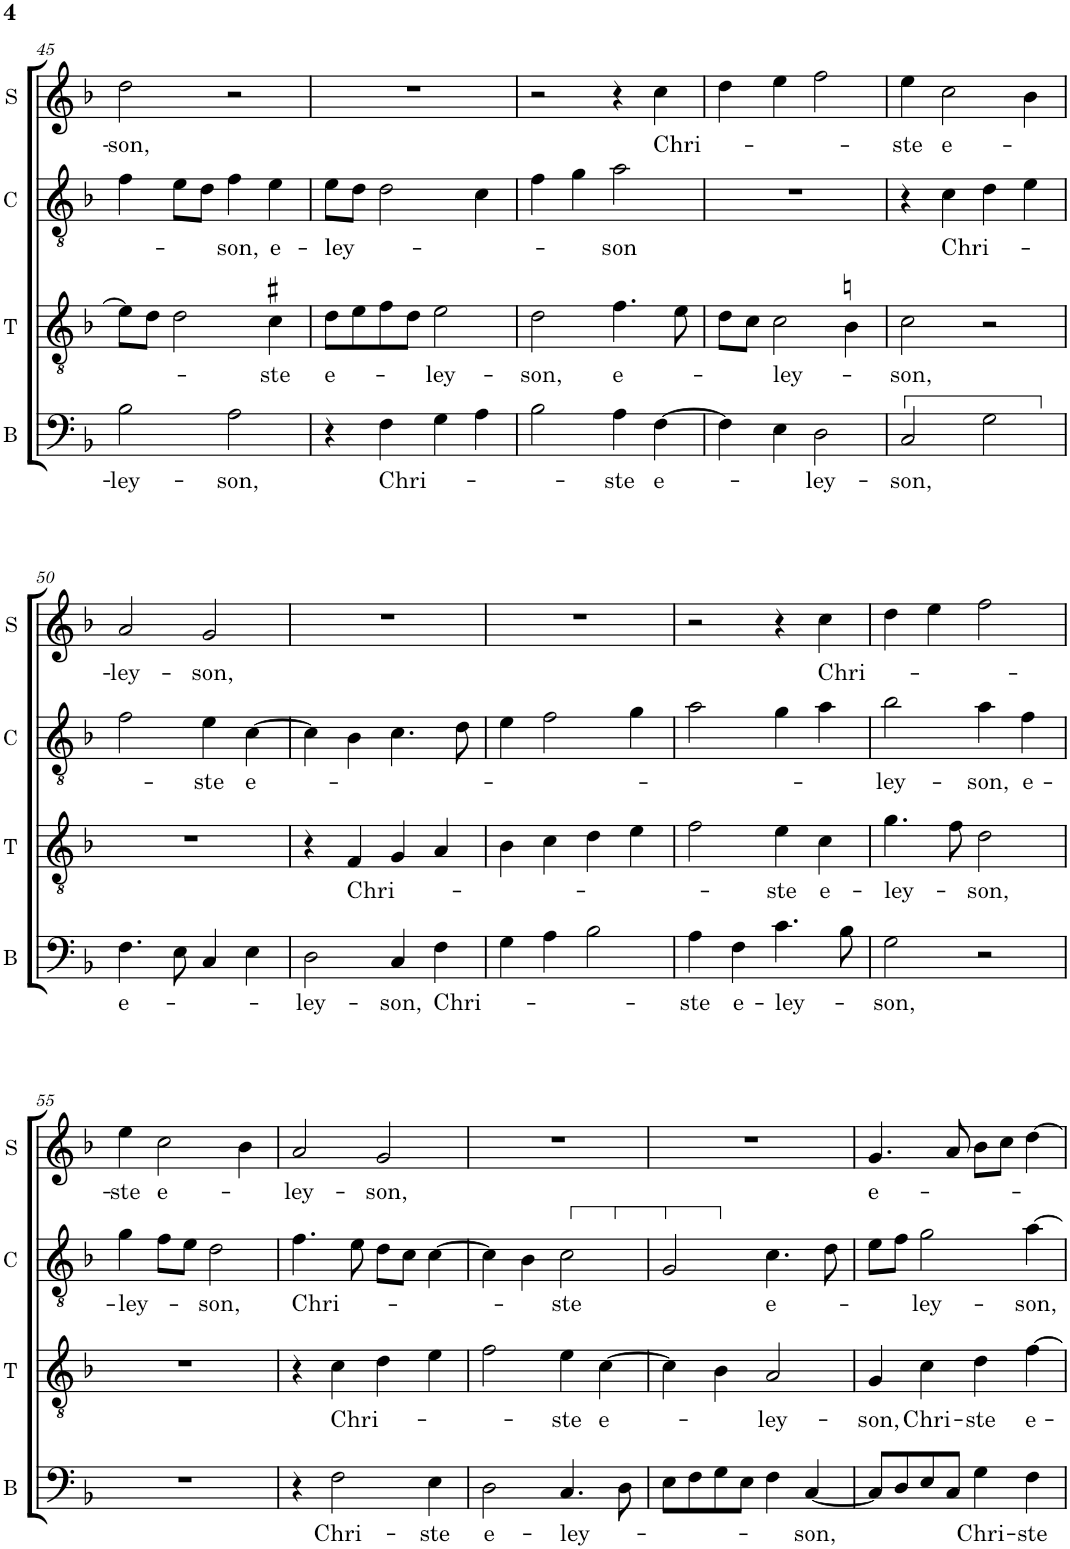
**kern	**text	**kern	**text	**kern	**text	**kern	**text
*part4	*part4	*part3	*part3	*part2	*part2	*part1	*part1
*staff4	*staff4	*staff3	*staff3	*staff2	*staff2	*staff1	*staff1
*I"B	*	*I"T	*	*I"C	*	*I"S	*
*I'B	*	*I'T	*	*I'C	*	*I'S	*
!!LO:PB:g=z
*clefF4	*	*clefGv2	*	*clefGv2	*	*clefG2	*
*	*	*	*	*Trd4c7	*	*	*
*k[b-]	*	*k[b-]	*	*k[b-]	*	*k[b-]	*
*M2/2	*	*M2/2	*	*M2/2	*	*M2/2	*
*met(c|)	*	*met(c|)	*	*met(c|)	*	*met(c|)	*
=45	=45	=45	=45	=45	=45	=45	=45
!	!LO:LY:b	!	!	!	!	!	!LO:LY:b
2B-\	ley-	8e\L]	.	4f\	.	2dd\	-son,
.	.	8d\J	.	.	.	.	.
.	.	2d\	.	8e\L	.	.	.
.	.	.	.	8d\J	.	.	.
!	!LO:LY:b	!	!	!	!LO:LY:b	!	!
2A\	-son,	.	.	4f\	-son,	2r	.
!	!	!	!LO:LY:b	!	!LO:LY:b	!	!
.	.	4c#X\	-ste	4e\	e-	.	.
=46	=46	=46	=46	=46	=46	=46	=46
!	!	!	!LO:LY:b	!	!LO:LY:b	!	!
4r	.	8d\L	e-	8e\L	-ley-	1r	.
.	.	8e\	.	8d\J	.	.	.
!	!LO:LY:b	!	!	!	!	!	!
4F\	Chri-	8f\	.	2d\	.	.	.
.	.	8d\J	.	.	.	.	.
!	!	!	!LO:LY:b	!	!	!	!
4G\	.	2e\	-ley-	.	.	.	.
4A\	.	.	.	4c\	.	.	.
=47	=47	=47	=47	=47	=47	=47	=47
!	!	!	!LO:LY:b	!	!	!	!
2B-\	.	2d\	-son,	4f\	.	2r	.
.	.	.	.	4g\	.	.	.
!	!LO:LY:b	!	!LO:LY:b	!	!LO:LY:b	!	!
4A\	-ste	4.f\	e-	2a\	-son	4r	.
!	!LO:LY:b	!	!	!	!	!	!LO:LY:b
[4F\	e-	.	.	.	.	4cc\	Chri-
.	.	8e\	.	.	.	.	.
=48	=48	=48	=48	=48	=48	=48	=48
4F\]	.	8d\L	.	1r	.	4dd\	.
.	.	8c\J	.	.	.	.	.
!	!	!	!LO:LY:b	!	!	!	!
4E\	.	2c\	-ley-	.	.	4ee\	.
!	!LO:LY:b	!	!	!	!	!	!
2D\	-ley-	.	.	.	.	2ff\	.
.	.	4Bn\	.	.	.	.	.
=49	=49	=49	=49	=49	=49	=49	=49
!	!LO:LY:b	!	!LO:LY:b	!	!	!	!LO:LY:b
2C/	-son,	2c\	-son,	4r	.	4ee\	-ste
!	!	!	!	!	!LO:LY:b	!	!LO:LY:b
.	.	.	.	4c\	Chri-	2cc\	e-
2G\	.	2r	.	4d\	.	.	.
.	.	.	.	4e\	.	4b-\	.
!!LO:LB:g=z
=50	=50	=50	=50	=50	=50	=50	=50
!	!LO:LY:b	!	!	!	!	!	!LO:LY:b
4.F\	e-	1r	.	2f\	.	2a/	-ley-
8E\	.	.	.	.	.	.	.
!	!	!	!	!	!LO:LY:b	!	!LO:LY:b
4C/	.	.	.	4e\	-ste	2g/	-son,
!	!	!	!	!	!LO:LY:b	!	!
4E\	.	.	.	[4c\	e-	.	.
=51	=51	=51	=51	=51	=51	=51	=51
!	!LO:LY:b	!	!	!	!	!	!
2D\	-ley-	4r	.	4c\]	.	1r	.
!	!	!	!LO:LY:b	!	!	!	!
.	.	4F/	Chri-	4B-\	.	.	.
!	!LO:LY:b	!	!	!	!	!	!
4C/	-son,	4G/	.	4.c\	.	.	.
!	!LO:LY:b	!	!	!	!	!	!
4F\	Chri-	4A/	.	.	.	.	.
.	.	.	.	8d\	.	.	.
=52	=52	=52	=52	=52	=52	=52	=52
4G\	.	4B-\	.	4e\	.	1r	.
4A\	.	4c\	.	2f\	.	.	.
2B-\	.	4d\	.	.	.	.	.
.	.	4e\	.	4g\	.	.	.
=53	=53	=53	=53	=53	=53	=53	=53
!	!LO:LY:b	!	!	!	!	!	!
4A\	-ste	2f\	.	2a\	.	2r	.
!	!LO:LY:b	!	!	!	!	!	!
4F\	e-	.	.	.	.	.	.
!	!LO:LY:b	!	!LO:LY:b	!	!	!	!
4.c\	-ley-	4e\	-ste	4g\	.	4r	.
!	!	!	!LO:LY:b	!	!	!	!LO:LY:b
.	.	4c\	e-	4a\	.	4cc\	Chri-
8B-\	.	.	.	.	.	.	.
=54	=54	=54	=54	=54	=54	=54	=54
!	!LO:LY:b	!	!LO:LY:b	!	!LO:LY:b	!	!
2G\	-son,	4.g\	-ley-	2b-\	-ley-	4dd\	.
.	.	.	.	.	.	4ee\	.
.	.	8f\	.	.	.	.	.
!	!	!	!LO:LY:b	!	!LO:LY:b	!	!
2r	.	2d\	-son,	4a\	-son,	2ff\	.
!	!	!	!	!	!LO:LY:b	!	!
.	.	.	.	4f\	e-	.	.
!!LO:LB:g=z
=55	=55	=55	=55	=55	=55	=55	=55
!	!	!	!	!	!LO:LY:b	!	!LO:LY:b
1r	.	1r	.	4g\	-ley-	4ee\	-ste
!	!	!	!	!	!	!	!LO:LY:b
.	.	.	.	8f\L	.	2cc\	e-
.	.	.	.	8e\J	.	.	.
!	!	!	!	!	!LO:LY:b	!	!
.	.	.	.	2d\	-son,	.	.
.	.	.	.	.	.	4b-\	.
=56	=56	=56	=56	=56	=56	=56	=56
!	!	!	!	!	!LO:LY:b	!	!LO:LY:b
4r	.	4r	.	4.f\	Chri-	2a/	-ley-
!	!LO:LY:b	!	!LO:LY:b	!	!	!	!
2F\	Chri-	4c\	Chri-	.	.	.	.
.	.	.	.	8e\	.	.	.
!	!	!	!	!	!	!	!LO:LY:b
.	.	4d\	.	8d\L	.	2g/	-son,
.	.	.	.	8c\J	.	.	.
!	!LO:LY:b	!	!	!	!	!	!
4E\	-ste	4e\	.	[4c\	.	.	.
=57	=57	=57	=57	=57	=57	=57	=57
!	!LO:LY:b	!	!	!	!	!	!
2D\	e-	2f\	.	4c\]	.	1r	.
.	.	.	.	4B-\	.	.	.
!	!LO:LY:b	!	!LO:LY:b	!	!LO:LY:b	!	!
4.C/	-ley-	4e\	-ste	2c\	-ste	.	.
!	!	!	!LO:LY:b	!	!	!	!
.	.	[4c\	e-	.	.	.	.
8D\	.	.	.	.	.	.	.
=58	=58	=58	=58	=58	=58	=58	=58
8E\L	.	4c\]	.	2G/	.	1r	.
8F\	.	.	.	.	.	.	.
8G\	.	4B-\	.	.	.	.	.
8E\J	.	.	.	.	.	.	.
!	!	!	!LO:LY:b	!	!LO:LY:b	!	!
4F\	.	2A/	-ley-	4.c\	e-	.	.
!	!LO:LY:b	!	!	!	!	!	!
[4C/	-son,	.	.	.	.	.	.
.	.	.	.	8d\	.	.	.
=59	=59	=59	=59	=59	=59	=59	=59
!	!	!	!LO:LY:b	!	!	!	!LO:LY:b
8C/L]	.	4G/	-son,	8e\L	.	4.g/	e-
8D/	.	.	.	8f\J	.	.	.
!	!	!	!LO:LY:b	!	!LO:LY:b	!	!
8E/	.	4c\	Chri-	2g\	-ley-	.	.
8C/J	.	.	.	.	.	8a/	.
!	!LO:LY:b	!	!LO:LY:b	!	!	!	!
4G\	Chri-	4d\	-ste	.	.	8b-\L	.
.	.	.	.	.	.	8cc\J	.
!	!LO:LY:b	!	!LO:LY:b	!	!LO:LY:b	!	!
4F\	-ste	[4f\	e-	[4a\	-son,	[4dd\	.
=	=	=	=	=	=	=	=
*-	*-	*-	*-	*-	*-	*-	*-
